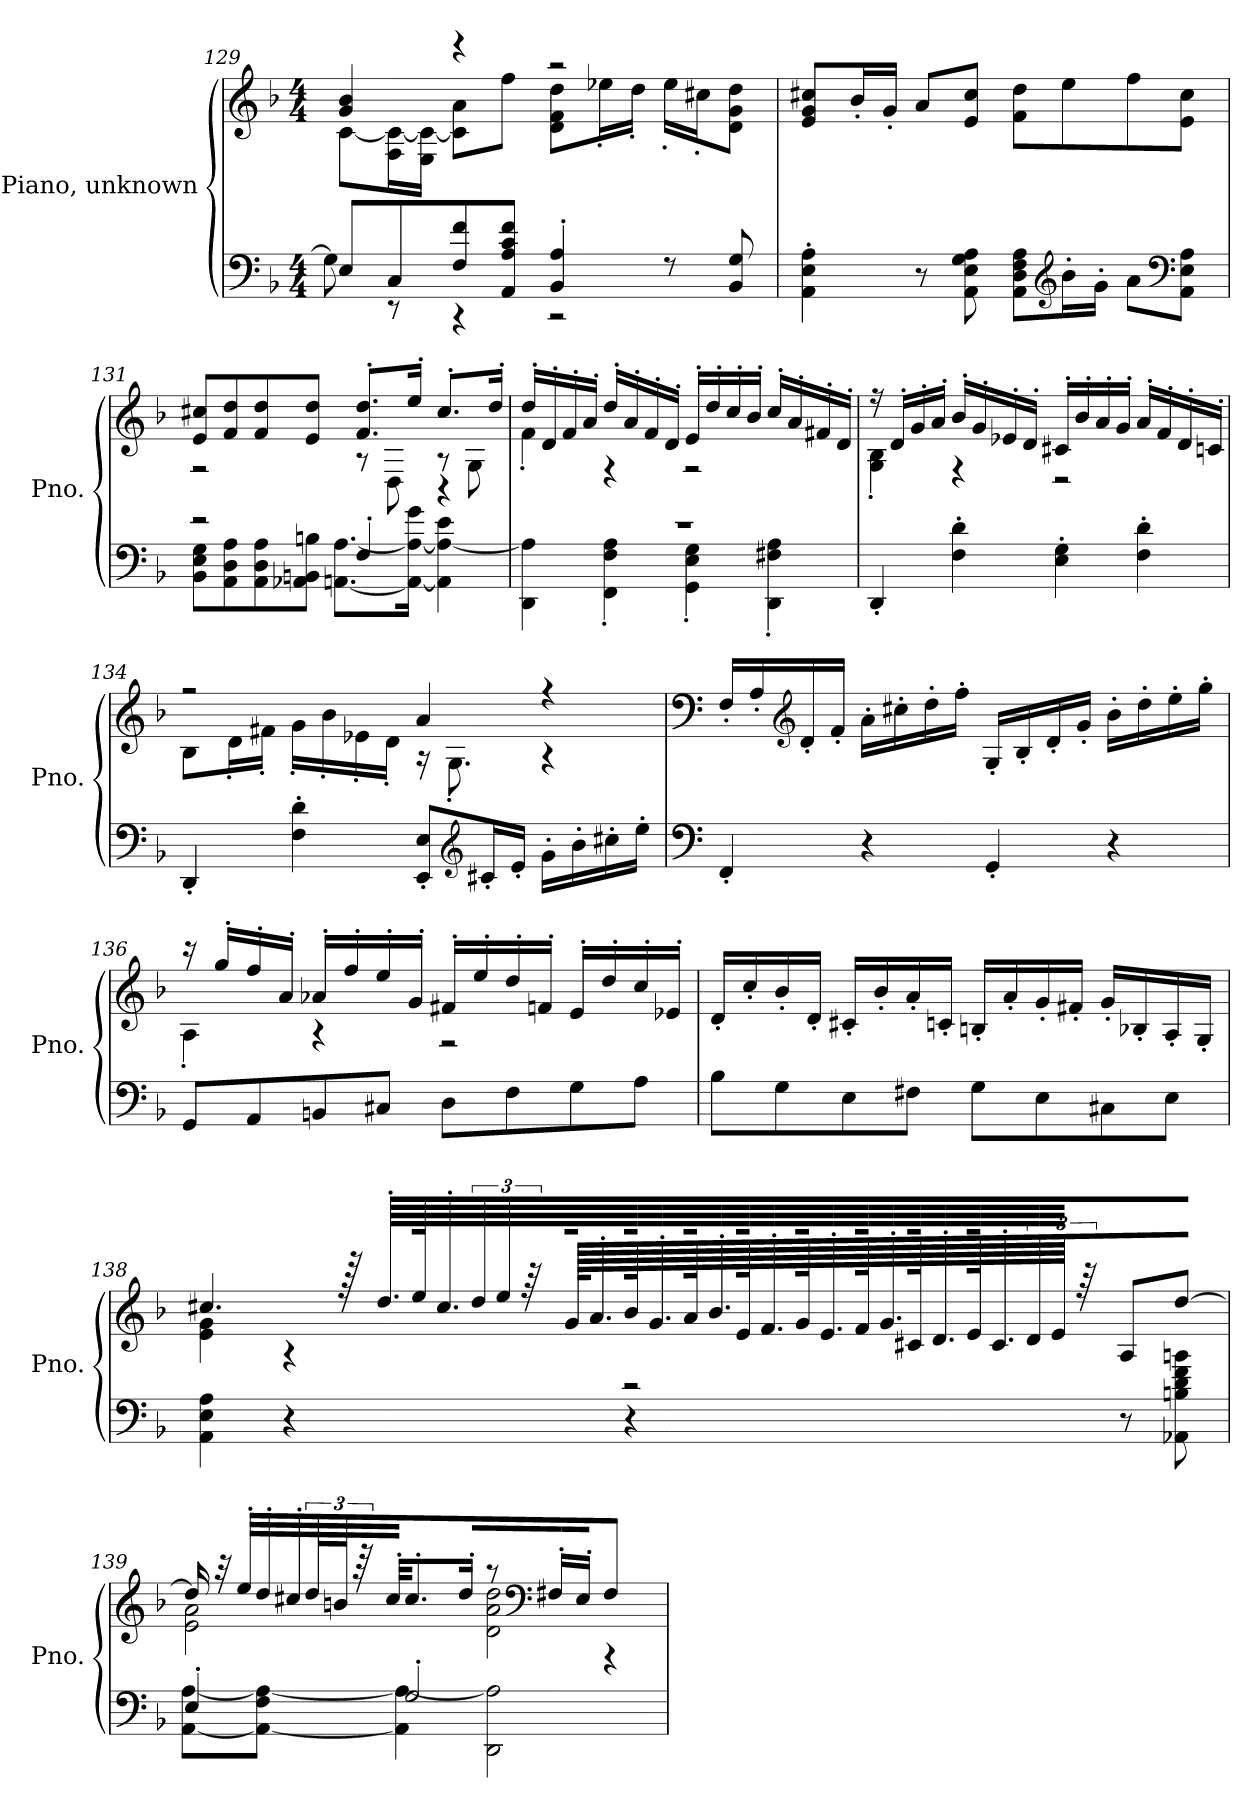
**kern	**kern
*part1	*part1
*staff2	*staff1
*I"Piano, unknown	*
*I'Pno.	*
*clefF4	*clefG2
*k[b-]	*k[b-]
*M4/4	*M4/4
=129	=129
*^	*^
8E/L	8G\]	4g/ 4b-/	[8c\L
8C/	8r	.	16F\ 16c\_L
.	.	.	16E\ 16c\_JJ
8F/ 8f/	4r	4r	8c\] 8a\L
8AA/ 8A/ 8c/ 8f/J	.	.	8ff\J
4BB-/' 4A/'	2r	2r	8d\ 8f\ 8dd\L
.	.	.	16ee-X'\L
.	.	.	16dd'\JJ
8r	.	.	16ee-'\LL
.	.	.	16cc#X'\J
8BB-/ 8G/	.	.	8d\ 8g\ 8dd\J
*v	*v	*	*
*	*v	*v
!!LO:LB:g=z
=130	=130
4AA\' 4E\' 4A\'	8e/ 8g/ 8cc#X/L
.	16b-'/L
.	16g'/JJ
8r	8a/L
8AA\ 8E\ 8G\ 8A\	8e/ 8cc#/J
8AA\ 8D\ 8F\ 8A\L	8f\ 8dd\L
*clefG2	*
16b-'\L	8ee\
16g'\JJ	.
8a\L	8ff\
*clefF4	*
8AA\ 8E\ 8A\J	8e\ 8cc#\J
=131	=131
*^	*^
2r	8BB-\ 8E\ 8G\L	8e/ 8cc#X/L	2r
.	8AA\ 8D\ 8A\	8f/ 8dd/	.
.	8AA\ 8D\ 8A\	8f/ 8dd/	.
.	8AA-X\ 8BBn\ 8Bn\J	8e/ 8dd/J	.
4F'/	[8.AAn\ [8.A\L	8.f/' 8.dd/'L	8r
.	.	.	8D\
.	16AA\_ 16A\_ 16g\Jk	16ee'/Jk	.
4r	4AA\] 4A\_ 4e\	8.cc#'/L	8r
.	.	.	8G\
.	.	16dd'/Jk	.
!!LO:LB:g=z	!!
=132	=132	=132	=132
1r	4DD\ 4A\]	16dd'/LL	4f'\
.	.	16d'/	.
.	.	16f'/	.
.	.	16a'/JJ	.
.	4FF\' 4F\' 4A\'	16dd'/LL	4r
.	.	16a'/	.
.	.	16f'/	.
.	.	16d'/JJ	.
.	4GG\' 4E\' 4G\'	16e'/LL	2r
.	.	16dd'/	.
.	.	16cc'/	.
.	.	16b-'/JJ	.
.	4DD\' 4F#X\' 4A\'	16cc'/LL	.
.	.	16a'/	.
.	.	16f#X'/	.
.	.	16d'/JJ	.
*v	*v	*	*
=133	=133	=133
4DD'/	16r	4G\' 4B-\'
.	16d'/LL	.
.	16g'/	.
.	16a'/JJ	.
4F\' 4d\'	16b-'/LL	4r
.	16g'/	.
.	16e-X'/	.
.	16d'/JJ	.
4E\' 4G\'	16c#X'/LL	2r
.	16b-'/	.
.	16a'/	.
.	16g'/JJ	.
4F\' 4d\'	16a'/LL	.
.	16f'/	.
.	16d'/	.
.	16cn'/JJ	.
!!LO:PB:g=z	!!
=134	=134	=134
4DD'/	2r	8B-\L
.	.	16d'\L
.	.	16f#X'\JJ
4F\' 4d\'	.	16g'\LL
.	.	16b-'\
.	.	16e-X'\
.	.	16d'\JJ
8EE/' 8E/'L	4a/	16r
.	.	8.G'\
*clefG2	*	*
16c#X'/L	.	.
16e'/JJ	.	.
16g'\LL	4r	4r
16b-'\	.	.
16cc#X'\	.	.
16ee'\JJ	.	.
*	*v	*v
=135	=135
*clefF4	*clefF4
4FF'/	16F'/LL
.	16A'/
*	*clefG2
.	16d'/
.	16f'/JJ
4r	16a'\LL
.	16cc#X'\
.	16dd'\
.	16ff'\JJ
4GG'/	16G'/LL
.	16B-'/
.	16d'/
.	16g'/JJ
4r	16b-'\LL
.	16dd'\
.	16ee'\
.	16gg'\JJ
!!LO:LB:g=z
=136	=136
*	*^
8GG/L	16r	4A'\
.	16gg'/LL	.
8AA/	16ff'/	.
.	16a'/JJ	.
8BBn/	16a-X'/LL	4r
.	16ff'/	.
8C#X/J	16ee'/	.
.	16g'/JJ	.
8D\L	16f#X'/LL	2r
.	16ee'/	.
8F\	16dd'/	.
.	16fn'/JJ	.
8G\	16e'/LL	.
.	16dd'/	.
8A\J	16cc'/	.
.	16e-X'/JJ	.
*	*v	*v
=137	=137
8B-\L	16d'/LL
.	16cc'/
8G\	16b-'/
.	16d'/JJ
8E\	16c#X'/LL
.	16b-'/
8F#X\J	16a'/
.	16cn'/JJ
8G\L	16Bn'/LL
.	16a'/
8E\	16g'/
.	16f#X'/JJ
8C#X\	16g'/LL
.	16B-X'/
8E\J	16A'/
.	16G'/JJ
!!LO:LB:g=z
=138	=138
*	*^
4AA\ 4E\ 4A\	4.cc#X/	4e\ 4g\
4r	.	4r
.	128r	.
.	64.dd'/LLLL	.
.	128ee/K	.
.	64.cc#'/	.
.	96dd/	.
.	96ee/JJJJ	.
.	96r	.
.	128g/KLLLL	.
.	64.a'/	.
4r	128b-/K	2r
.	64.g'/	.
.	128a/K	.
.	64.b-'/	.
.	128e/K	.
.	64.f'/	.
.	128g/K	.
.	64.e'/	.
.	128f/K	.
.	64.g'/	.
.	128c#X/K	.
.	64.d'/	.
.	128e/K	.
.	64.c#'/	.
.	96d/	.
.	96e/JJJJ	.
.	96r	.
8r	8A/L	.
8AA-X\ 8Bn\ 8d\ 8f\ 8bn\	[8dd/J	.
!!LO:LB:g=z	!!
=139	=139	=139
*^	*	*
4E'/	[8AA\ [8A\L	16dd/]	2e\ 2a\
.	.	32r	.
.	.	32ee'/LLL	.
.	8AA\_ 8F\ 8A\_J	32dd'/	.
.	.	32cc#X'/	.
.	.	96dd/L	.
.	.	96bn/JJJJ	.
.	.	96r	.
.	.	32cc#'/KKL	.
2G'/	4AA\] 4A\_	8.cc#'/	.
.	.	16dd'/Jk	.
.	2DD\ 2A\]	8r	2d\ 2a\ 2dd\
*	*	*clefF4	*
.	.	16F#X'/LL	.
.	.	16E'/JJ	.
4r	.	4F#/	.
*v	*v	*	*
*	*v	*v
=	=
*-	*-
